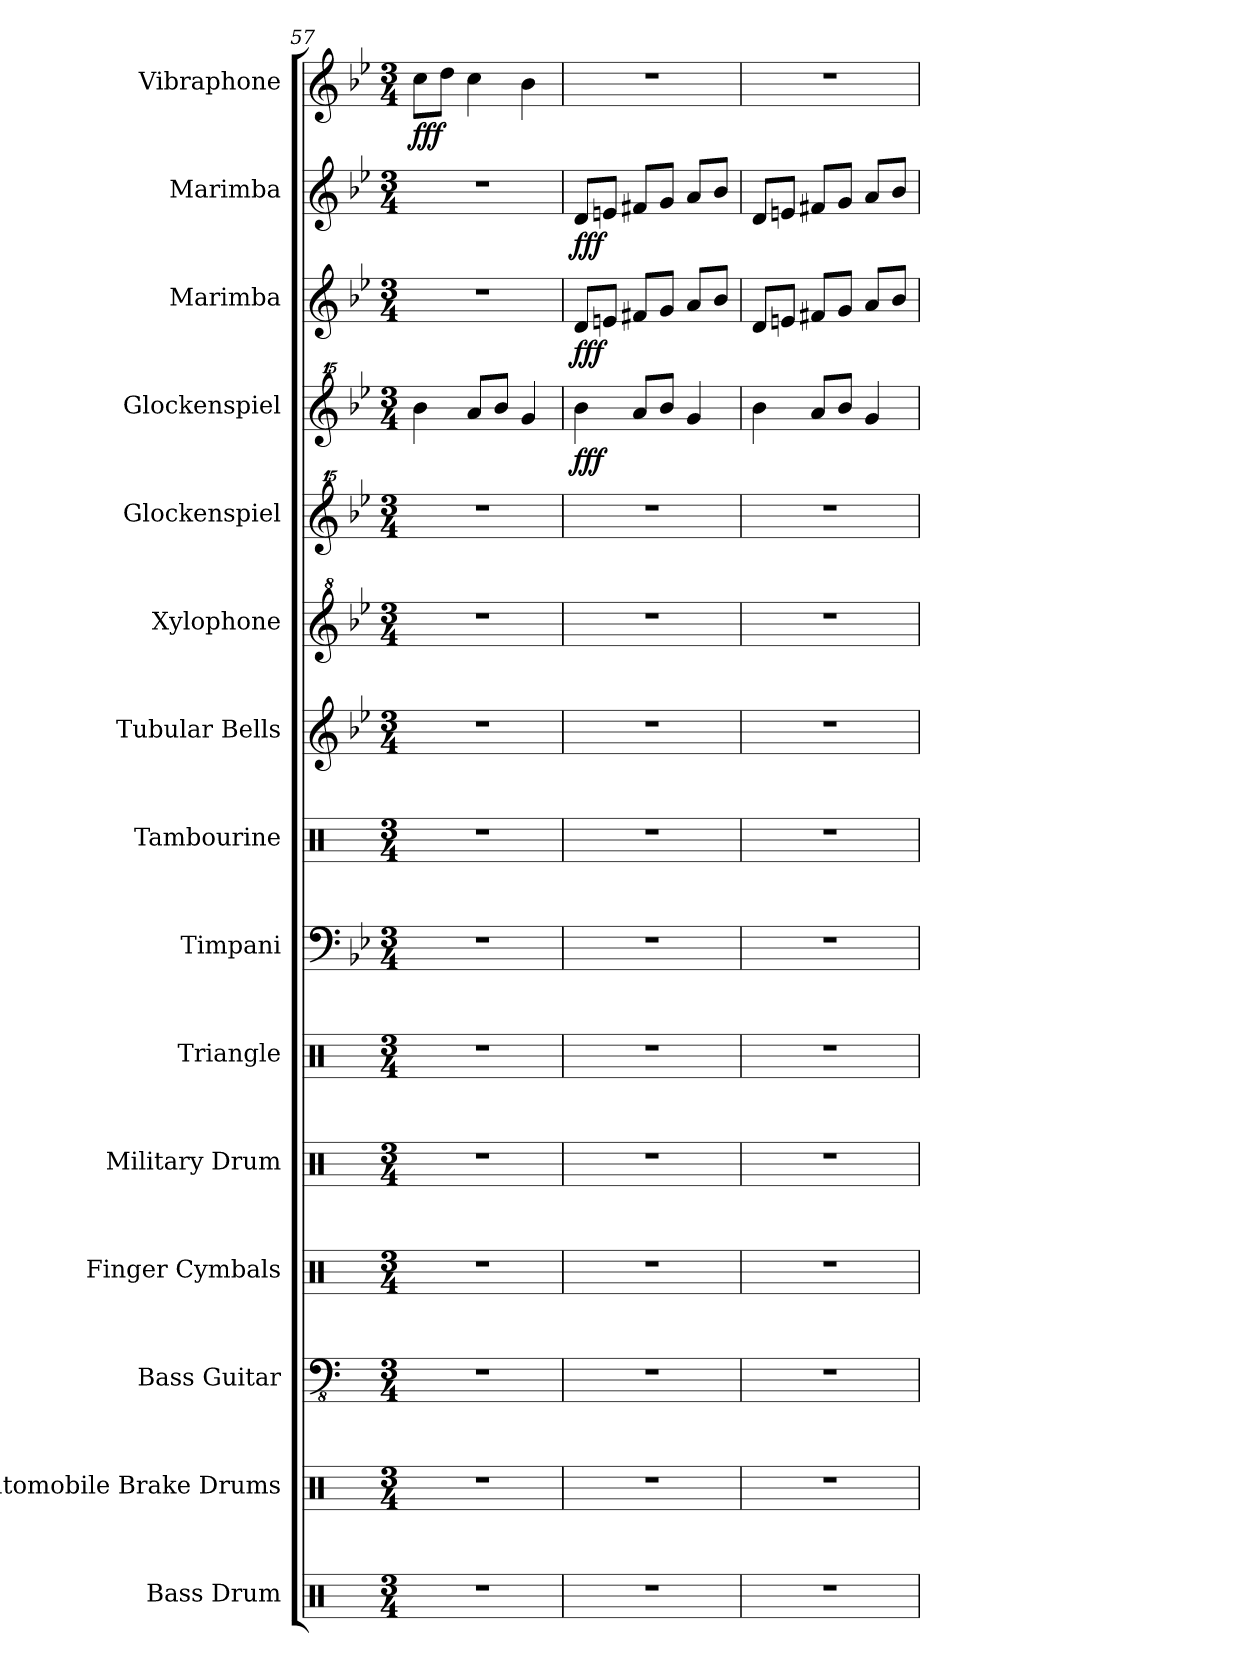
**kern	**kern	**kern	**kern	**kern	**kern	**kern	**kern	**kern	**kern	**kern	**kern	**dynam	**kern	**dynam	**kern	**dynam	**kern	**dynam
*part15	*part14	*part13	*part12	*part11	*part10	*part9	*part8	*part7	*part6	*part5	*part4	*part4	*part3	*part3	*part2	*part2	*part1	*part1
*staff15	*staff14	*staff13	*staff12	*staff11	*staff10	*staff9	*staff8	*staff7	*staff6	*staff5	*staff4	*staff4	*staff3	*staff3	*staff2	*staff2	*staff1	*staff1
*I"Bass Drum	*I"Automobile Brake Drums	*I"Bass Guitar	*I"Finger Cymbals	*I"Military Drum	*I"Triangle	*I"Timpani	*I"Tambourine	*I"Tubular Bells	*I"Xylophone	*I"Glockenspiel	*I"Glockenspiel	*	*I"Marimba	*	*I"Marimba	*	*I"Vibraphone	*
*I'B. Dr.	*I'Aut. Brk. Dr.	*I'B. Guit.	*I'Fi. Cym.	*I'Mil. Dr.	*I'Trgl.	*I'Timp.	*I'Tamb.	*I'Tu. Be.	*I'Xyl.	*I'Glk.	*I'Glk.	*	*I'Mrm.	*	*I'Mrm.	*	*I'Vib.	*
!!LO:PB:g=z
*clefX	*clefX	*clefFv4	*clefX	*clefX	*clefX	*clefF4	*clefX	*clefG2	*clefG^2	*clefG^^2	*clefG^^2	*	*clefG2	*	*clefG2	*	*clefG2	*
*k[]	*k[]	*k[]	*k[]	*k[]	*k[]	*k[b-e-]	*k[]	*k[b-e-]	*k[b-e-]	*k[b-e-]	*k[b-e-]	*	*k[b-e-]	*	*k[b-e-]	*	*k[b-e-]	*
*C:	*C:	*C:	*C:	*C:	*C:	*B-:	*C:	*B-:	*B-:	*B-:	*B-:	*	*B-:	*	*B-:	*	*B-:	*
*M3/4	*M3/4	*M3/4	*M3/4	*M3/4	*M3/4	*M3/4	*M3/4	*M3/4	*M3/4	*M3/4	*M3/4	*	*M3/4	*	*M3/4	*	*M3/4	*
=57	=57	=57	=57	=57	=57	=57	=57	=57	=57	=57	=57	=57	=57	=57	=57	=57	=57	=57
!	!	!	!	!	!	!	!	!	!	!	!	!	!	!	!	!	!	!LO:DY:b
2.r	2.r	2.r	2.r	2.r	2.r	2.r	2.r	2.r	2.r	2.r	4bbb-\	.	2.r	.	2.r	.	8cc\L	fff
.	.	.	.	.	.	.	.	.	.	.	.	.	.	.	.	.	8dd\J	.
.	.	.	.	.	.	.	.	.	.	.	8aaa/L	.	.	.	.	.	4cc\	.
.	.	.	.	.	.	.	.	.	.	.	8bbb-/J	.	.	.	.	.	.	.
.	.	.	.	.	.	.	.	.	.	.	4ggg/	.	.	.	.	.	4b-\	.
=58	=58	=58	=58	=58	=58	=58	=58	=58	=58	=58	=58	=58	=58	=58	=58	=58	=58	=58
!	!	!	!	!	!	!	!	!	!	!	!	!LO:DY:b	!	!LO:DY:b	!	!LO:DY:b	!	!
2.r	2.r	2.r	2.r	2.r	2.r	2.r	2.r	2.r	2.r	2.r	4bbb-\	fff	8d/L	fff	8d/L	fff	2.r	.
.	.	.	.	.	.	.	.	.	.	.	.	.	8en/J	.	8en/J	.	.	.
.	.	.	.	.	.	.	.	.	.	.	8aaa/L	.	8f#X/L	.	8f#X/L	.	.	.
.	.	.	.	.	.	.	.	.	.	.	8bbb-/J	.	8g/J	.	8g/J	.	.	.
.	.	.	.	.	.	.	.	.	.	.	4ggg/	.	8a/L	.	8a/L	.	.	.
.	.	.	.	.	.	.	.	.	.	.	.	.	8b-/J	.	8b-/J	.	.	.
=59	=59	=59	=59	=59	=59	=59	=59	=59	=59	=59	=59	=59	=59	=59	=59	=59	=59	=59
2.r	2.r	2.r	2.r	2.r	2.r	2.r	2.r	2.r	2.r	2.r	4bbb-\	.	8d/L	.	8d/L	.	2.r	.
.	.	.	.	.	.	.	.	.	.	.	.	.	8en/J	.	8en/J	.	.	.
.	.	.	.	.	.	.	.	.	.	.	8aaa/L	.	8f#X/L	.	8f#X/L	.	.	.
.	.	.	.	.	.	.	.	.	.	.	8bbb-/J	.	8g/J	.	8g/J	.	.	.
.	.	.	.	.	.	.	.	.	.	.	4ggg/	.	8a/L	.	8a/L	.	.	.
.	.	.	.	.	.	.	.	.	.	.	.	.	8b-/J	.	8b-/J	.	.	.
=	=	=	=	=	=	=	=	=	=	=	=	=	=	=	=	=	=	=
*-	*-	*-	*-	*-	*-	*-	*-	*-	*-	*-	*-	*-	*-	*-	*-	*-	*-	*-
